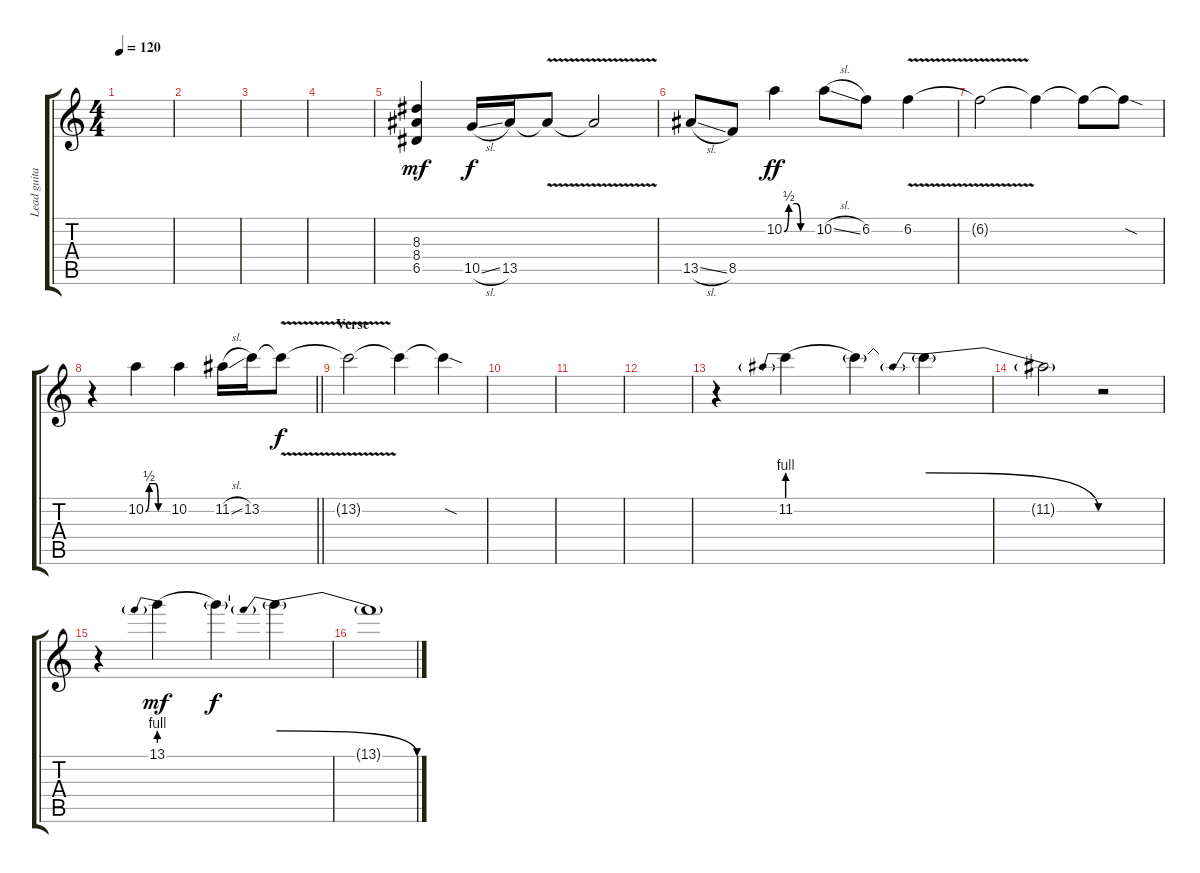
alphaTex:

\track ("Lead guitar" "Lead guita") {instrument distortionguitar}
\staff {score tabs}
\tuning (E4 B3 G3 D3 A2 E2) {hide}
\ts (4 4)
\tempo 120
\clef g2
\ks c
|
|
|
|
(8.3 8.4 6.5).4{dy mf volume 13 balance 14} 10.5{sl}.16{dy f} 13.5.16 13.5{v t}.8 13.5{t}.2 |
13.5{sl}.8 8.5.8 10.2{be (custom 0 0 10 2 27 2 35 0 60 0)}.4{dy ff} 10.2{sl}.8 6.2.8 6.2{v}.4 |
6.2{t}.2 6.2{t}.4 6.2{t}.8 6.2{sod t}.8 |
\barLineRight lightlight
r.4 10.2{be (custom 0 0 10 2 27 2 35 0 60 0)}.4 10.2.4 11.2{sl}.16 13.2.16 13.2{v t}.8{dy f} |
\section ("" "Verse")
13.2{t}.2{volume 8} 13.2{t}.4 13.2{sod t}.4 |
|
|
|
r.4{volume 6} 11.2{be (prebend 0 4 60 4)}.4 11.2{t}.4 11.2{be (prebendrelease 0 4 60 0) t}.4 |
11.2{t}.2{volume 3} r.2 |
r.4{volume 6 balance 10} 13.1{be (prebend 0 4 60 4)}.4{dy mf} 13.1{t}.4{dy f} 13.1{be (prebendrelease 0 4 60 0) t}.4 |
13.1{t}.1
